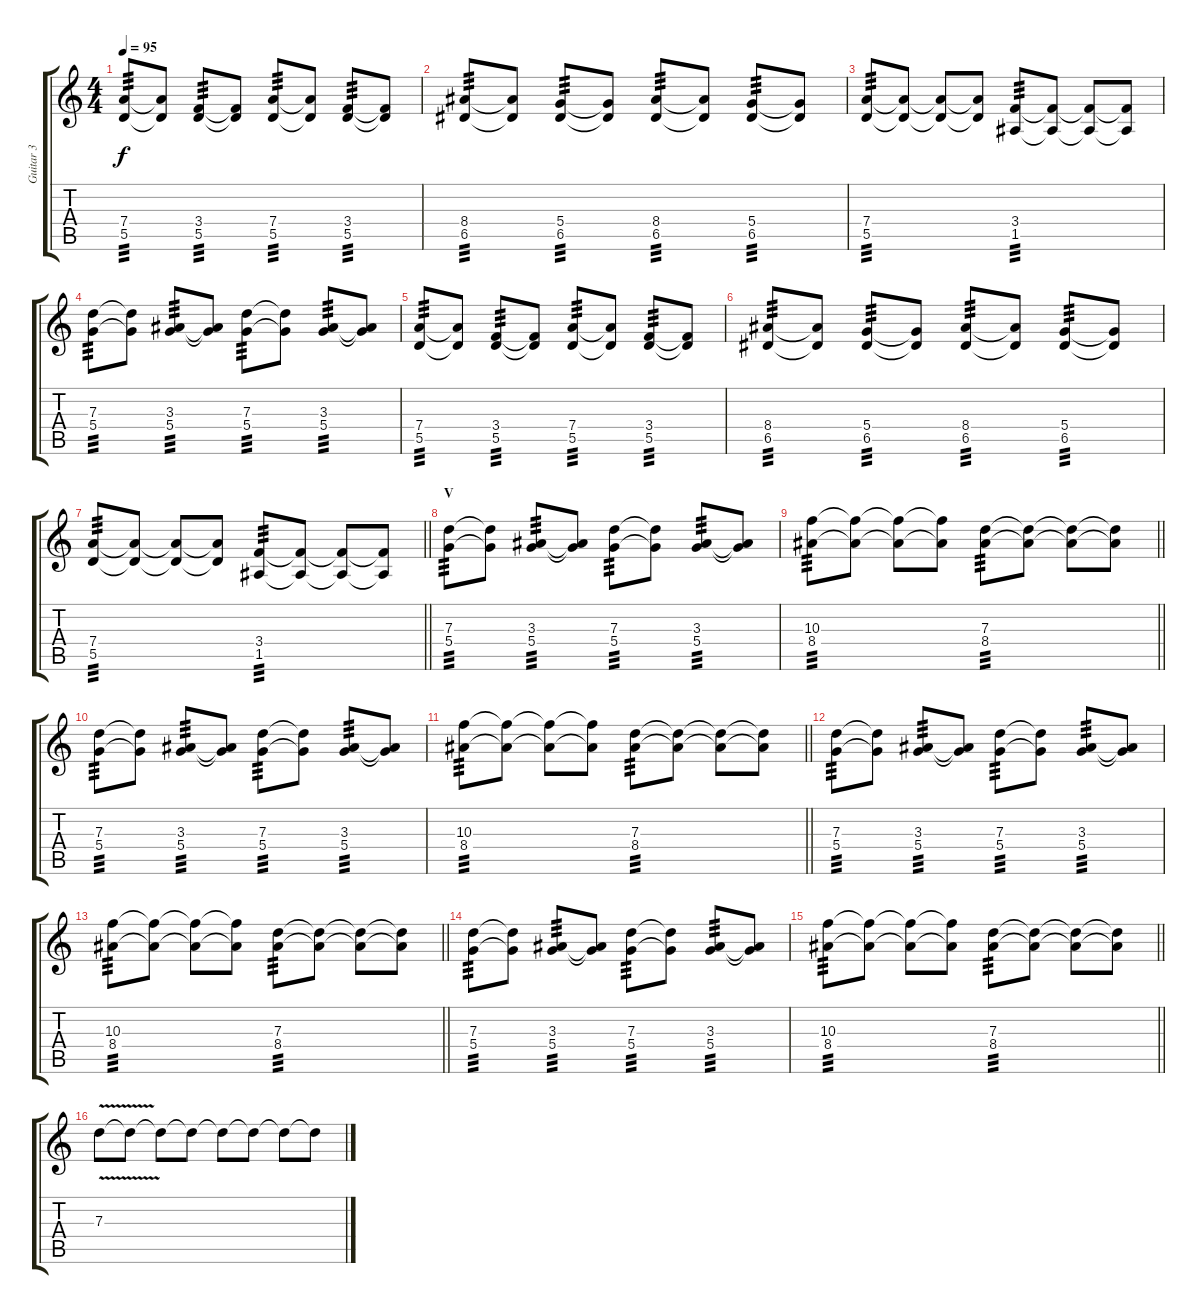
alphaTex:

\track ("Guitar 3" "Guitar 3") {instrument distortionguitar}
\staff {score tabs}
\tuning (E4 B3 G3 D3 A2 E2) {hide}
\ts (4 4)
\tempo 95
\clef g2
\ks c
(7.4 5.5).8{tp 3 dy f} (7.4{t} 5.5{t}).8 (3.4 5.5).8{tp 3} (3.4{t} 5.5{t}).8 (7.4 5.5).8{tp 3} (7.4{t} 5.5{t}).8 (3.4 5.5).8{tp 3} (3.4{t} 5.5{t}).8 |
(8.4 6.5).8{tp 3} (8.4{t} 6.5{t}).8 (5.4 6.5).8{tp 3} (5.4{t} 6.5{t}).8 (8.4 6.5).8{tp 3} (8.4{t} 6.5{t}).8 (5.4 6.5).8{tp 3} (5.4{t} 6.5{t}).8 |
(7.4 5.5).8{tp 3} (7.4{t} 5.5{t}).8 (7.4{t} 5.5{t}).8 (7.4{t} 5.5{t}).8 (3.4 1.5).8{tp 3} (3.4{t} 1.5{t}).8 (3.4{t} 1.5{t}).8 (3.4{t} 1.5{t}).8 |
(7.3 5.4).8{tp 3} (7.3{t} 5.4{t}).8 (3.3 5.4).8{tp 3} (3.3{t} 5.4{t}).8 (7.3 5.4).8{tp 3} (7.3{t} 5.4{t}).8 (3.3 5.4).8{tp 3} (3.3{t} 5.4{t}).8 |
(7.4 5.5).8{tp 3} (7.4{t} 5.5{t}).8 (3.4 5.5).8{tp 3} (3.4{t} 5.5{t}).8 (7.4 5.5).8{tp 3} (7.4{t} 5.5{t}).8 (3.4 5.5).8{tp 3} (3.4{t} 5.5{t}).8 |
(8.4 6.5).8{tp 3} (8.4{t} 6.5{t}).8 (5.4 6.5).8{tp 3} (5.4{t} 6.5{t}).8 (8.4 6.5).8{tp 3} (8.4{t} 6.5{t}).8 (5.4 6.5).8{tp 3} (5.4{t} 6.5{t}).8 |
\barLineRight lightlight
(7.4 5.5).8{tp 3} (7.4{t} 5.5{t}).8 (7.4{t} 5.5{t}).8 (7.4{t} 5.5{t}).8 (3.4 1.5).8{tp 3} (3.4{t} 1.5{t}).8 (3.4{t} 1.5{t}).8 (3.4{t} 1.5{t}).8 |
\section ("" "V")
(7.3 5.4).8{tp 3} (7.3{t} 5.4{t}).8 (3.3 5.4).8{tp 3} (3.3{t} 5.4{t}).8 (7.3 5.4).8{tp 3} (7.3{t} 5.4{t}).8 (3.3 5.4).8{tp 3} (3.3{t} 5.4{t}).8 |
\barLineRight lightlight
(10.3 8.4).8{tp 3} (10.3{t} 8.4{t}).8 (10.3{t} 8.4{t}).8 (10.3{t} 8.4{t}).8 (7.3 8.4).8{tp 3} (7.3{t} 8.4{t}).8 (7.3{t} 8.4{t}).8 (7.3{t} 8.4{t}).8 |
(7.3 5.4).8{tp 3} (7.3{t} 5.4{t}).8 (3.3 5.4).8{tp 3} (3.3{t} 5.4{t}).8 (7.3 5.4).8{tp 3} (7.3{t} 5.4{t}).8 (3.3 5.4).8{tp 3} (3.3{t} 5.4{t}).8 |
\barLineRight lightlight
(10.3 8.4).8{tp 3} (10.3{t} 8.4{t}).8 (10.3{t} 8.4{t}).8 (10.3{t} 8.4{t}).8 (7.3 8.4).8{tp 3} (7.3{t} 8.4{t}).8 (7.3{t} 8.4{t}).8 (7.3{t} 8.4{t}).8 |
(7.3 5.4).8{tp 3} (7.3{t} 5.4{t}).8 (3.3 5.4).8{tp 3} (3.3{t} 5.4{t}).8 (7.3 5.4).8{tp 3} (7.3{t} 5.4{t}).8 (3.3 5.4).8{tp 3} (3.3{t} 5.4{t}).8 |
\barLineRight lightlight
(10.3 8.4).8{tp 3} (10.3{t} 8.4{t}).8 (10.3{t} 8.4{t}).8 (10.3{t} 8.4{t}).8 (7.3 8.4).8{tp 3} (7.3{t} 8.4{t}).8 (7.3{t} 8.4{t}).8 (7.3{t} 8.4{t}).8 |
(7.3 5.4).8{tp 3} (7.3{t} 5.4{t}).8 (3.3 5.4).8{tp 3} (3.3{t} 5.4{t}).8 (7.3 5.4).8{tp 3} (7.3{t} 5.4{t}).8 (3.3 5.4).8{tp 3} (3.3{t} 5.4{t}).8 |
\barLineRight lightlight
(10.3 8.4).8{tp 3} (10.3{t} 8.4{t}).8 (10.3{t} 8.4{t}).8 (10.3{t} 8.4{t}).8 (7.3 8.4).8{tp 3} (7.3{t} 8.4{t}).8 (7.3{t} 8.4{t}).8 (7.3{t} 8.4{t}).8 |
7.3{v}.8 7.3{t}.8 7.3{t}.8 7.3{t}.8 7.3{t}.8 7.3{t}.8 7.3{t}.8 7.3{t}.8
